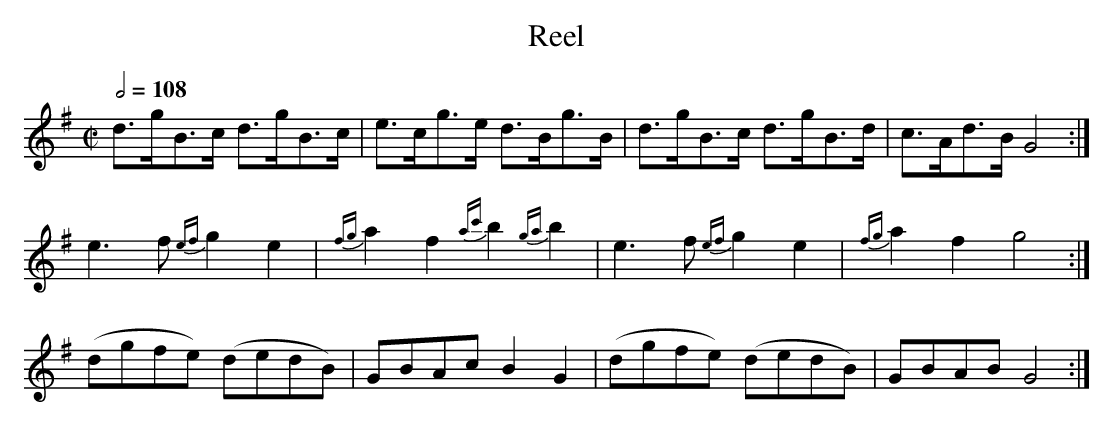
X:1
T:Reel
M:C|
L:1/8
Q:1/2=108
K:G
 d>gB>c    d>gB>c|    e>cg>e     d>Bg>B  | d>gB>c    d>gB>d|    c>Ad>B G4:|
 e3f   {ef}g2e2  |{fg}a2f2  {ac'}b2{ga}b2| e3f   {ef}g2e2  |{fg}a2f2   g4:|
(dgfe)    (dedB) |    GBAc       B2    G2|(dgfe)    (dedB) |    GBAB   G4:|
